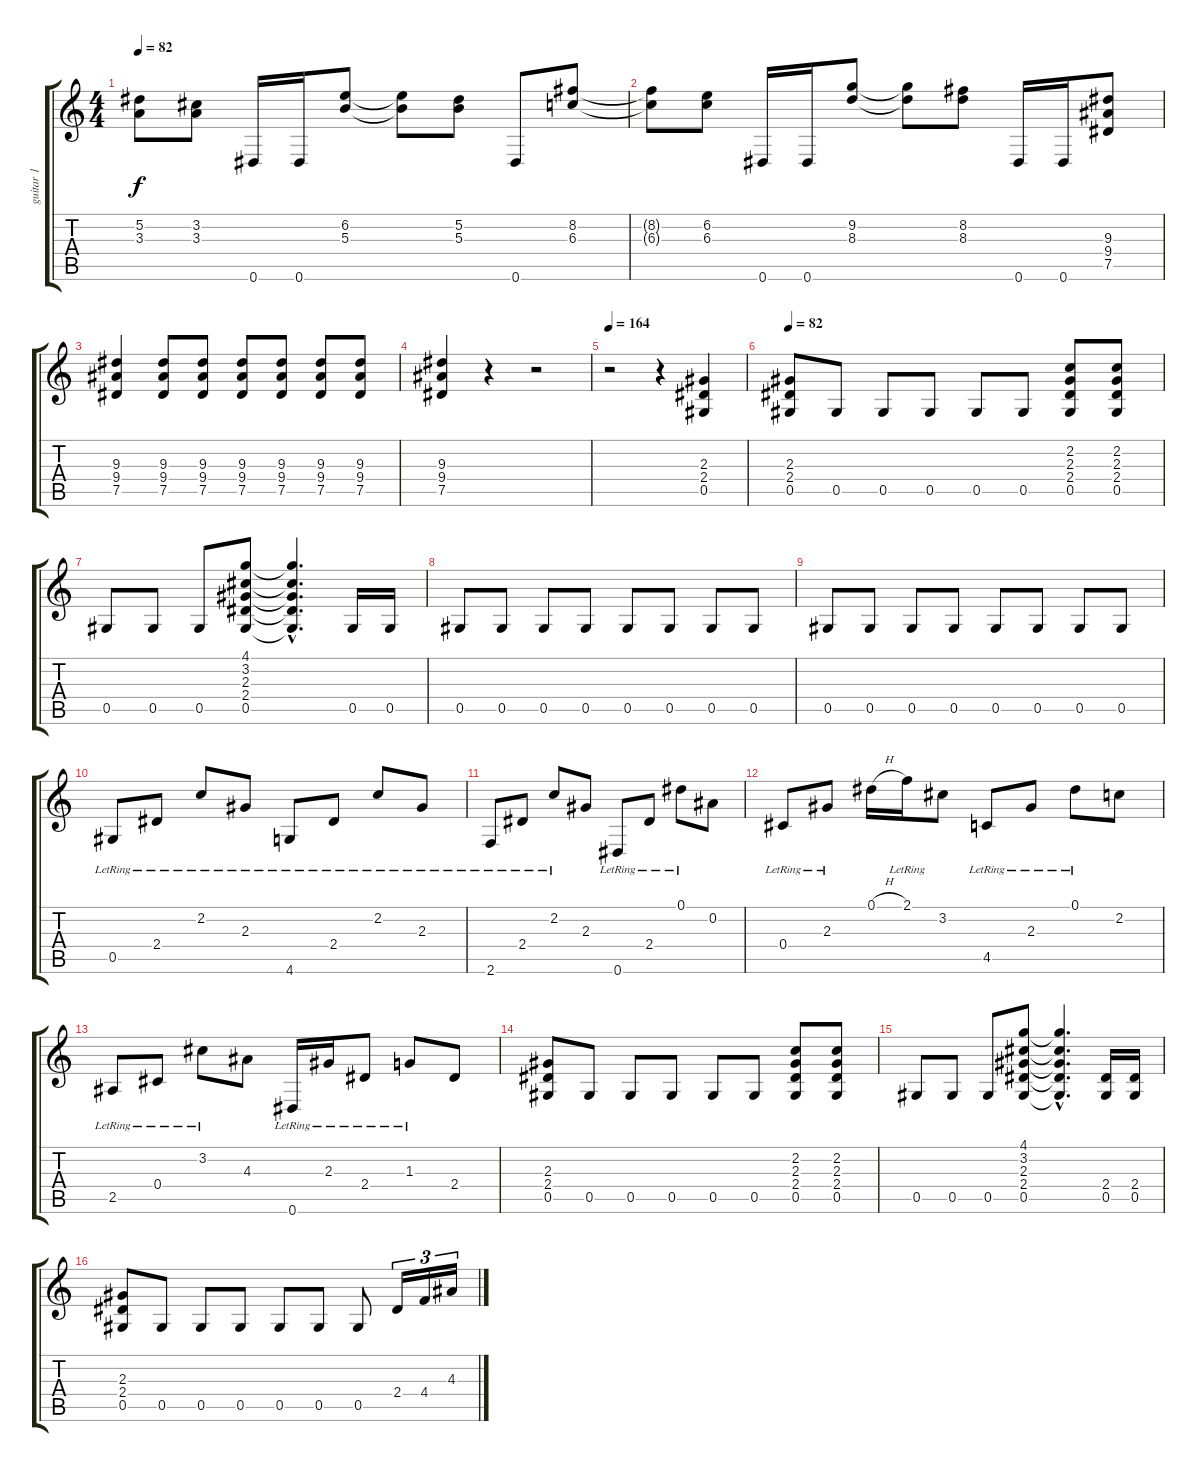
\track ("guitar 1" "guitar 1") {instrument electricguitarclean}
\staff {score tabs}
\tuning (Eb4 Bb3 Gb3 Db3 Ab2 Eb2) {hide}
\ts (4 4)
\tempo 82
\clef g2
\ks c
(5.2{t} 3.3{t}).8{dy f} (3.2 3.3).8 0.6.16 0.6.16 (6.2 5.3).8 (6.2{t} 5.3{t}).8 (5.2 5.3).8 0.6.8 (8.2 6.3).8 |
(8.2{t} 6.3{t}).8 (6.2 6.3).8 0.6.16 0.6.16 (9.2 8.3).8 (9.2{t} 8.3{t}).8 (8.2 8.3).8 0.6.16 0.6.16 (9.3 9.4 7.5).8 |
(9.3 9.4 7.5).4 (9.3 9.4 7.5).8 (9.3 9.4 7.5).8 (9.3 9.4 7.5).8 (9.3 9.4 7.5).8 (9.3 9.4 7.5).8 (9.3 9.4 7.5).8 |
(9.3 9.4 7.5).4 r.4 r.2 |
\tempo 164
r.2 r.4 (2.3 2.4 0.5).4 |
\tempo 82
(2.3 2.4 0.5).8 0.5.8 0.5.8 0.5.8 0.5.8 0.5.8 (2.2 2.3 2.4 0.5).8 (2.2 2.3 2.4 0.5).8 |
0.5.8 0.5.8 0.5.8 (4.1 3.2 2.3 2.4 0.5).8 (4.1{hac t} 3.2{hac t} 2.3{hac t} 2.4{hac t} 0.5{hac t}).4{d} 0.5.16 0.5.16 |
0.5.8 0.5.8 0.5.8 0.5.8 0.5.8 0.5.8 0.5.8 0.5.8 |
0.5.8 0.5.8 0.5.8 0.5.8 0.5.8 0.5.8 0.5.8 0.5.8 |
0.5{lr}.8 2.4{lr}.8 2.2{lr}.8 2.3{lr}.8 4.6{lr}.8 2.4{lr}.8 2.2{lr}.8 2.3{lr}.8 |
2.6{lr}.8 2.4{lr}.8 2.2{lr}.8 2.3.8 0.6{lr}.8 2.4{lr}.8 0.1{lr}.8 0.2.8 |
0.4{lr}.8 2.3{lr}.8 0.1{h}.16 2.1{lr}.16 3.2.8 4.5{lr}.8 2.3{lr}.8 0.1{lr}.8 2.2.8 |
2.5{lr}.8 0.4{lr}.8 3.2{lr}.8 4.3.8 0.6{lr}.16 2.3{lr}.16 2.4{lr}.8 1.3{lr}.8 2.4.8 |
(2.3 2.4 0.5).8 0.5.8 0.5.8 0.5.8 0.5.8 0.5.8 (2.2 2.3 2.4 0.5).8 (2.2 2.3 2.4 0.5).8 |
0.5.8 0.5.8 0.5.8 (4.1 3.2 2.3 2.4 0.5).8 (4.1{hac t} 3.2{hac t} 2.3{hac t} 2.4{hac t} 0.5{hac t}).4{d} (2.4 0.5).16 (2.4 0.5).16 |
(2.3 2.4 0.5).8 0.5.8 0.5.8 0.5.8 0.5.8 0.5.8 0.5.8 2.4.16{tu (3 2)} 4.4.16{tu (3 2)} 4.3.16{tu (3 2)}
